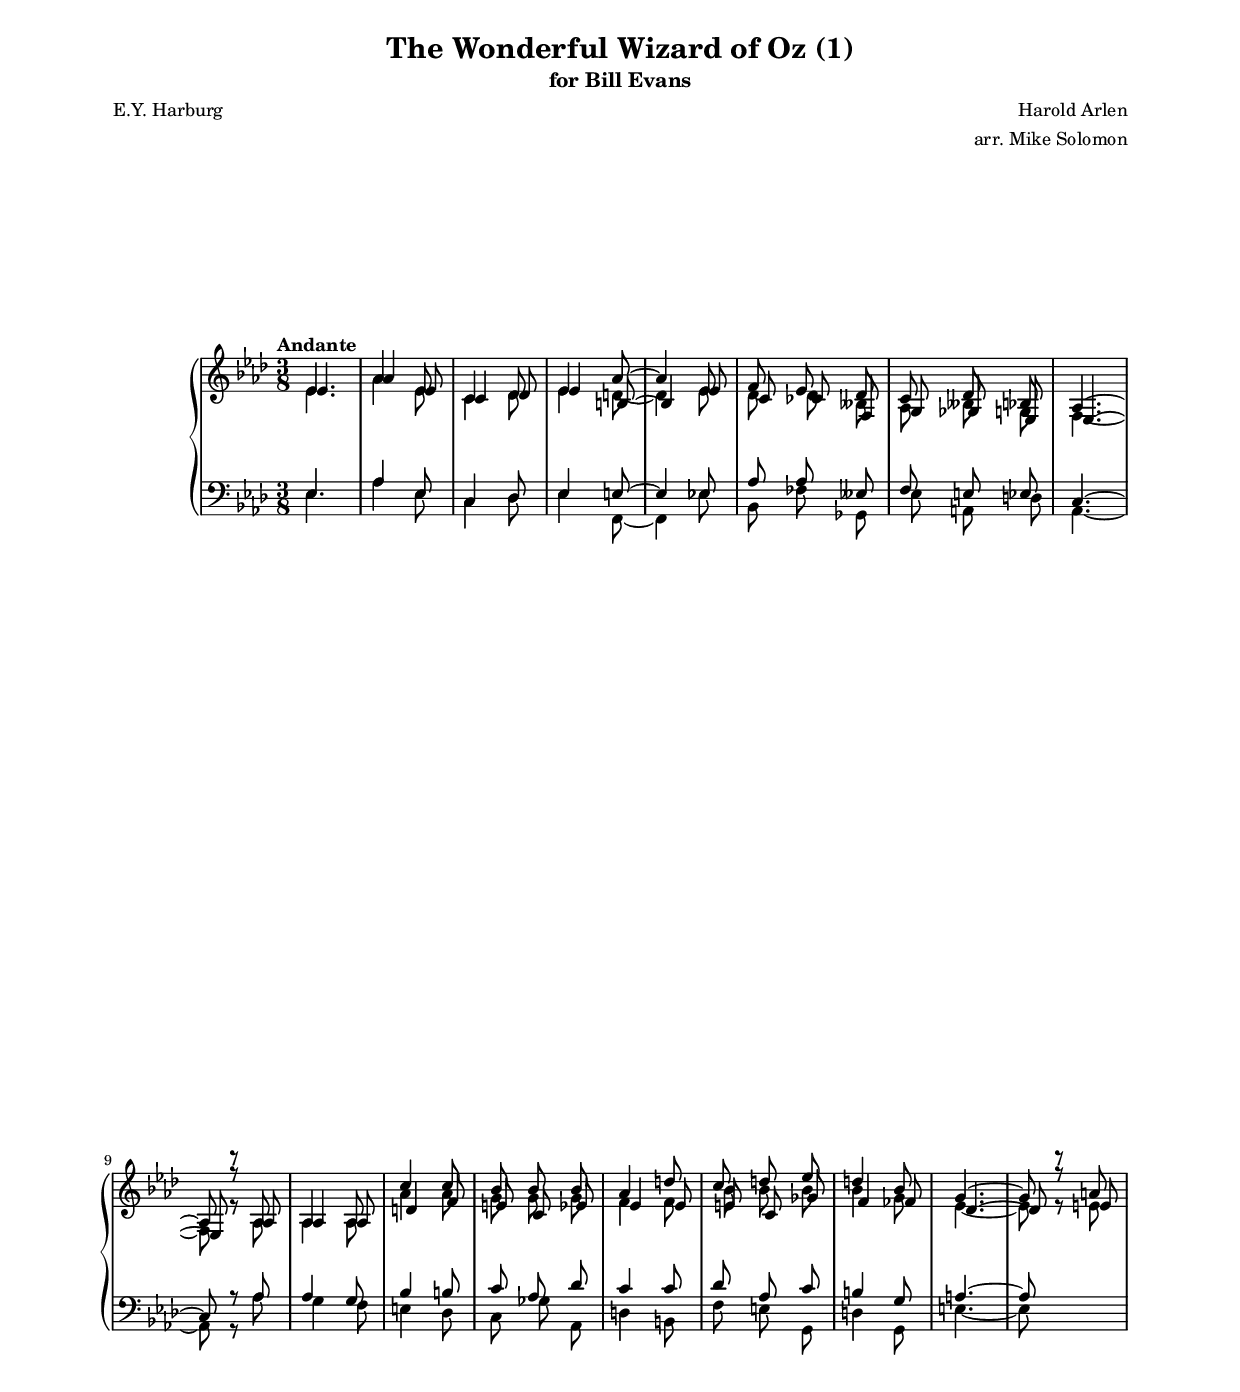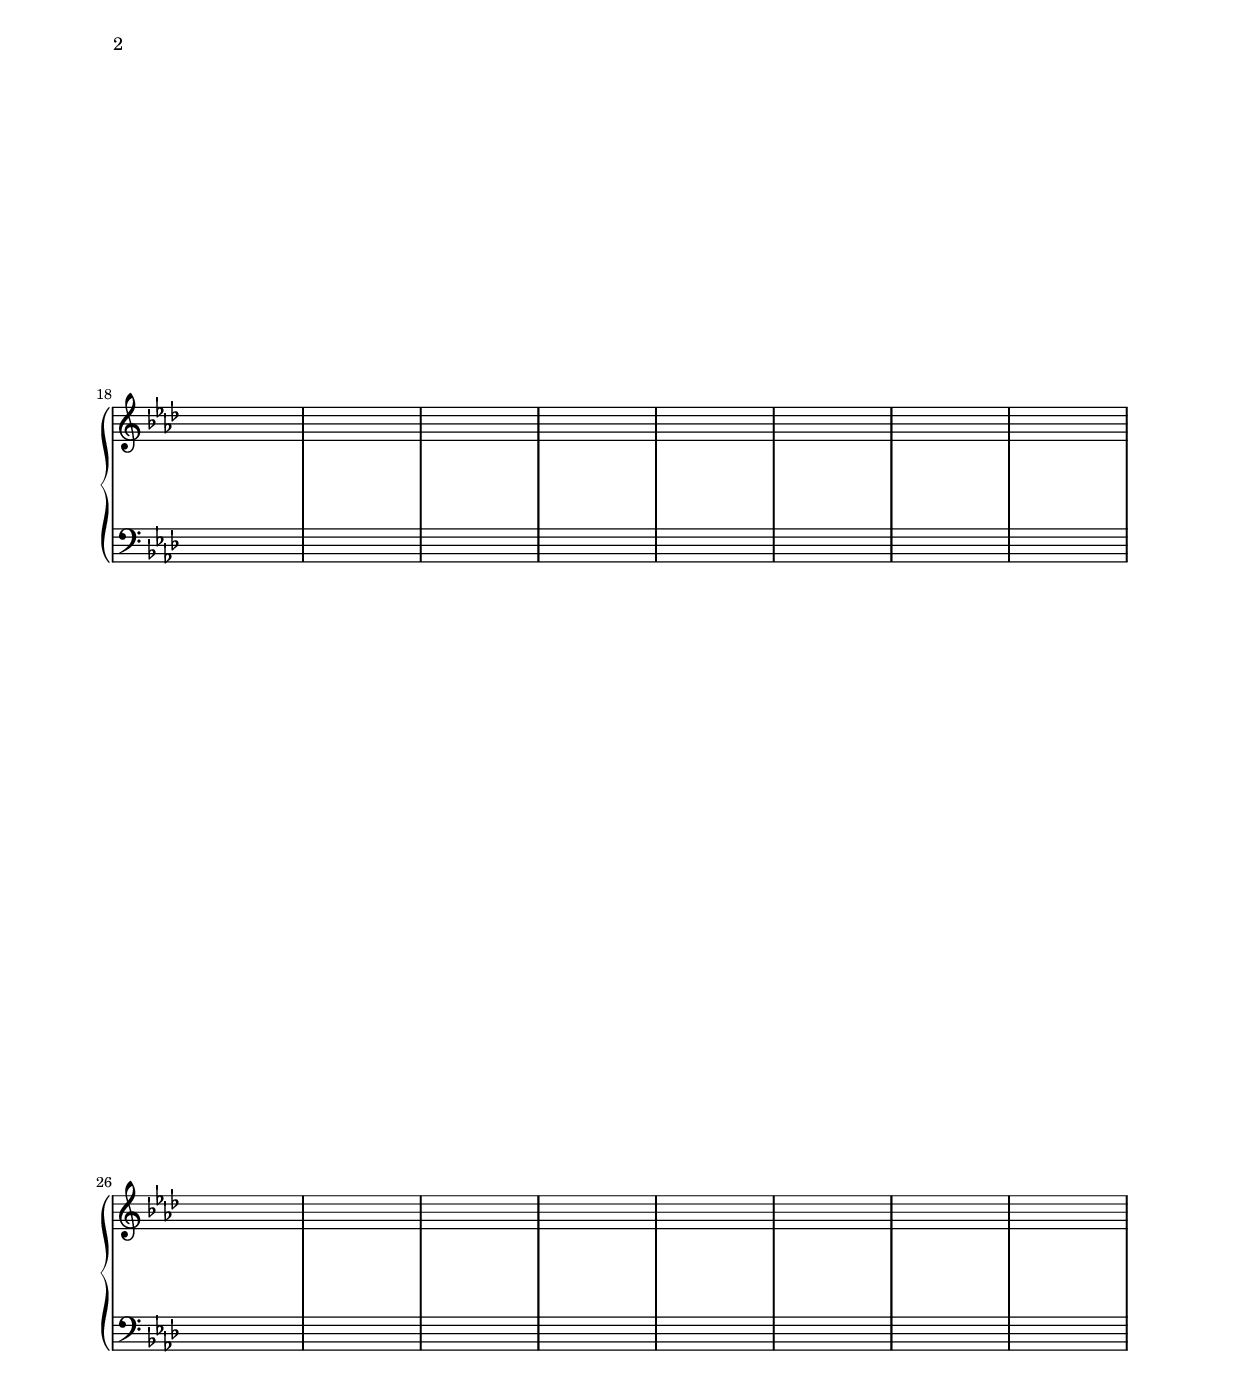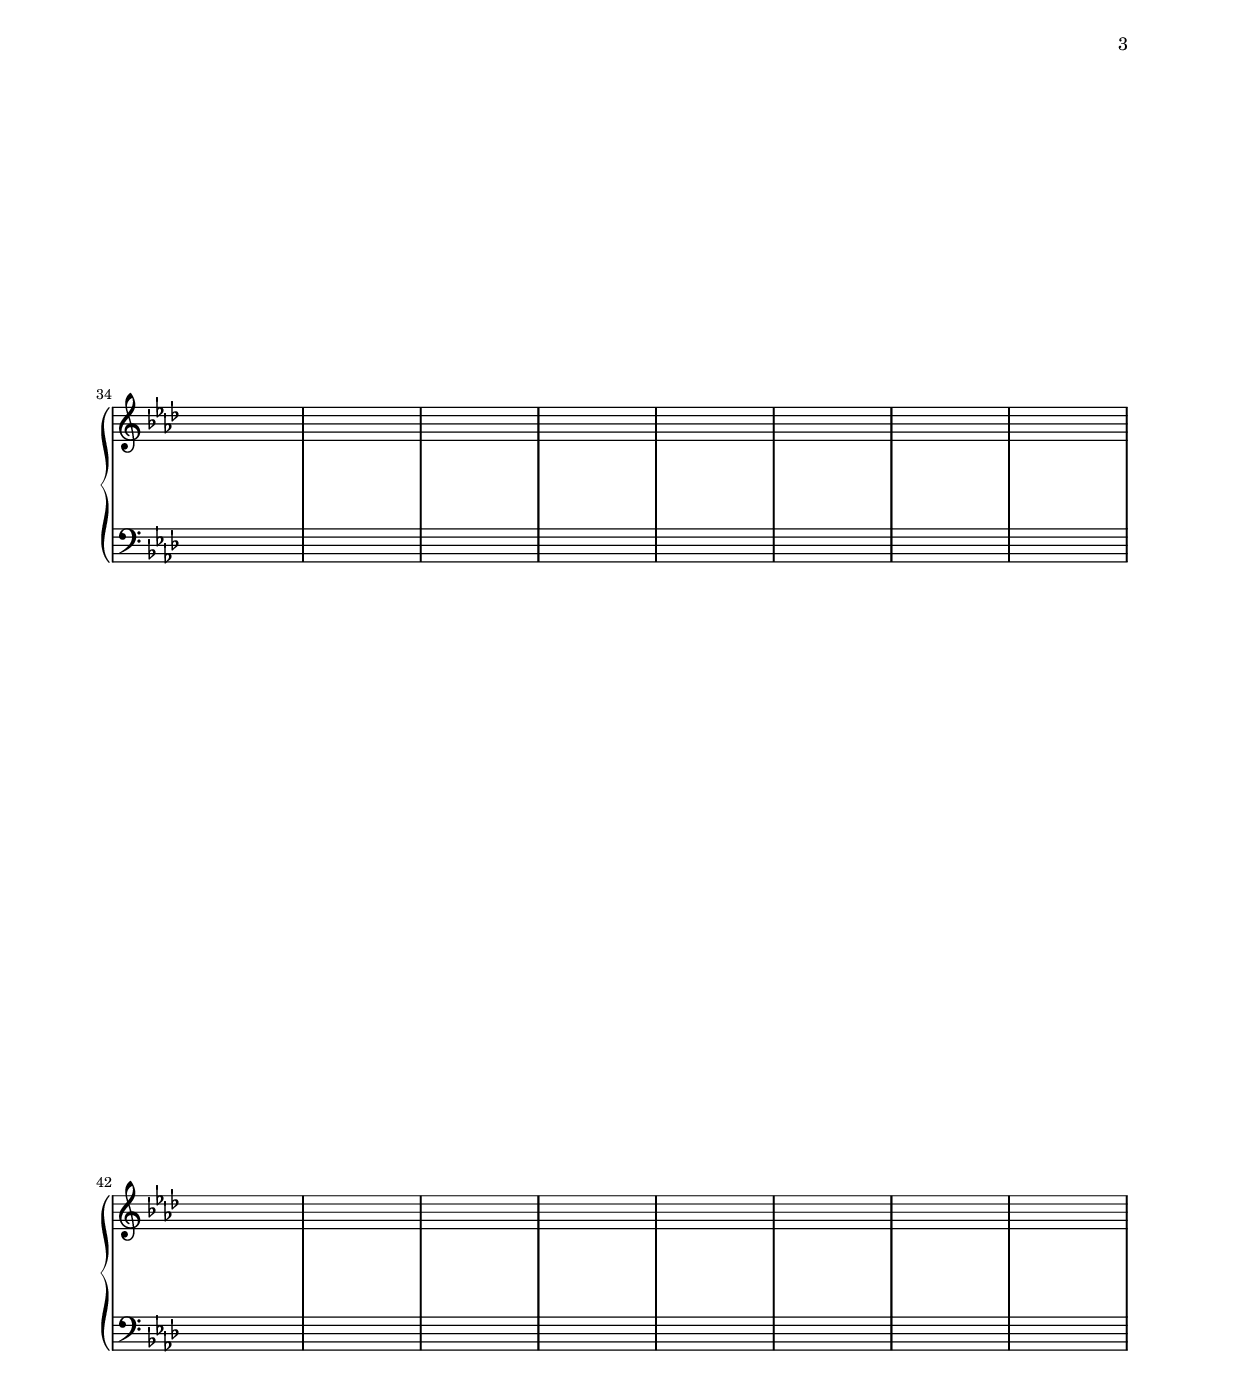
\version "2.17.0"
\include "defs-devel.ly"
#(set-global-staff-size 15.87)
\paper {
  footnote-separator-markup = \markup { \column { " "\override #`(span-factor . 1/5) { \draw-hline } }}
  footnote-padding = 5\mm
  top-system-spacing = #'((basic-distance . 1) (minimum-distance . 0) (padding . 1) (stretchability . 40))
  bottom-system-spacing = #'((basic-distance . 1) (minimum-distance . 0) (padding . 1) (stretchability . 50))
  ragged-right = ##f
  left-margin = 0.75\in
  right-margin = 0.75\in
  top-margin = 0.5\in
  bottom-margin = 0.6\in
  ragged-last-bottom = ##f
  max-systems-per-page = #2
}

\header {
  %title = "wal'dOz"
  title = "The Wonderful Wizard of Oz (1)"
  subtitle = "for Bill Evans"
  %title = "Somewhere Over the Rainbow"
  composer = "Harold Arlen"
  poet = "E.Y. Harburg"
  arranger = "arr. Mike Solomon"
}

marks = {
  \time 3/8
  \tempo "Andante"
}

soprano = \relative c' { \autoBeamOff
  \key aes \major
  ees4. |
  aes4 ees8 |
  c4 des8 |
  ees4 aes8 ~ |
  aes4 ees8 |
  f ees des |
  c des bes |
  aes4. ~ |
  aes8 r aes |
  aes4 aes8 |
  c'4 c8 |
  bes bes bes |
  aes4 d8 |
  c d ees |
  d4 bes8 |
  g4. ~ |
  g8 r a \break |
  s2.*4 \break |   
  s2.*4 \break |   
  s2.*4 \break |   
  s2.*4 \break |   
}

sopranoWords = \lyricmode {
  We're off to see the Wi -- zard.
  The Won -- der -- ful Wi -- zard of Oz.
  We hear he is a wiz of a wiz
  If ev -- er a wiz there was.
}

mezzo = \relative c' { \autoBeamOff
  \key aes \major
  ees4. |
  aes4 ees8 |
  c4 des8 |
  ees4 d8 ~ |
  d4 ees8 |
  des des beses |
  aes beses g |
  f4. ~ |
  f8 r aes |
  aes4 aes8 |
  aes'4 aes8 |
  g g g |
  f4 f8 |
  bes bes bes |
  bes4 g8 |
  ees4. ~ |
  ees8 r e |
  s2.*16 | 
}

mezzoWords = \lyricmode {
  We're off to see the Wi -- zard.
  The Won -- der -- ful Wi -- zard of Oz.
  We hear he is a wiz of a wiz
  If ev -- er a wiz there was.
}

alto = \relative c' { \autoBeamOff
  \key aes \major
  ees4. |
  aes4 ees8 |
  c4 des8 |
  ees4 b8 ~ |
  b4 ees8 |
  c8 ces f, |
  g ges ees |
  ees4. ~ |
  ees8 r aes |
  aes4 aes8 |
  d4 f8 |
  e c ees |
  ees4 ees8 |
  e c ges' |
  f4 fes8 |
  des4. ~ |
  des8 r ees |
  s2.*16 | 
}

altoWords = \lyricmode {
  We're off to see the Wi -- zard.
  The Won -- der -- ful Wi -- zard of Oz.
  We hear he is a wiz of a wiz
  If ev -- er a wiz there was.
}

tenor = \relative c { \autoBeamOff
  \key aes \major
  \clef "treble_8"
  ees4. |
  aes4 ees8 |
  c4 des8 |
  ees4 e8 ~ |
  e4 ees8 |
  aes aes eeses |
  f e ees |
  c4. ~ |
  c8 r aes' |
  aes4 g8 |
  bes4 b8 |
  c8 aes des |
  c4 c8 |
  des aes c |
  b4 g8 |
  a4. ~ |
  a8 s4 |
  s2.*16 | 
}

tenorWords = \lyricmode {
  We're off to see the Wi -- zard.
  The Won -- der -- ful Wi -- zard of Oz.
  We hear he is
}

bass = \relative c { \autoBeamOff
  \key aes \major
  \clef bass
  ees4. |
  aes4 ees8 |
  c4 des8 |
  ees4 f,8 ~ |
  f4 ees'8 |
  bes fes' ges, |
  ees' a, d |
  aes4. ~ |
  aes8 r aes' |
  g4 f8 |
  e4 des8 |
  c ges' aes, |
  d4 b8 |
  f'8 e g, |
  d'4 g,8 |
  e'4. ~ |
  e8 s4 |
  s2.*16 | 
}

bassWords = \lyricmode {
  We're off to see the Wi -- zard.
  The Won -- der -- ful Wi -- zard of Oz.
  We hear he is
}

%%% SCORE
%{
\score {
  \new ChoirStaff <<
    \new Staff \with { instrumentName = #"Marie" %shortInstrumentName = #"M."
} <<
      \new Voice = "soprano" { << { \numericTimeSignature
        \soprano
      } {
        \marks
      } >> }
      \lyricsto "soprano" \new Lyrics {
        \sopranoWords
      }
    >>
    \new Staff \with { instrumentName = #"Elsa" %shortInstrumentName = #"E."
} <<
      \new Voice = "mezzo" { \numericTimeSignature
        \mezzo
      }
      \lyricsto "mezzo" \new Lyrics {
        \mezzoWords
      }
    >>
    \new Staff \with { instrumentName = #"Mike" %shortInstrumentName = #"Mk."
} <<
      \new Voice = "alto" { \numericTimeSignature
        \alto
      }
      \lyricsto "alto" \new Lyrics {
        \altoWords
      }
    >>
    \new Staff \with { instrumentName = #"Ryan" %shortInstrumentName = #"R."
} <<
      \new Voice = "tenor" { \numericTimeSignature
        \tenor
      }
      \lyricsto "tenor" \new Lyrics {
        \tenorWords
      }
    >>
    \new Staff \with { instrumentName = #"Eudes" %shortInstrumentName = #"P." %\markup { \concat { E \super u . } }
} <<
      \new Voice = "bass" { \numericTimeSignature
        \bass
      }
      \lyricsto "bass" \new Lyrics {
        \bassWords
      }
    >>
  >>
  \layout {
    \context {
      \Voice
      \override TextScript #'layer = #6
      \override NoteHead #'layer = #7
      \override Glissando #'breakable = ##t
      \override TupletNumber #'breakable = ##t
      \override TupletBracket #'breakable = ##t
      \remove "Forbid_line_break_engraver"
    }
    \context {
      \Staff
      \consists "Metronome_mark_engraver"
      \override TimeSignature #'style = #'numbered
      \override StaffSymbol #'layer = #4
      \override TimeSignature #'layer = #3
      \override TimeSignature #'whiteout = ##t
    }
    \context {
      \Lyrics
      %\override LyricText #'whiteout = ##t
      \override LyricText #'layer = #6
    }
    \context {
      \Score
      \remove "Metronome_mark_engraver"
      \override NonMusicalPaperColumn #'allow-loose-spacing = ##f
    }
  }
}
%}
%%% piano redux
\score {
  \new PianoStaff <<
    \new Staff <<
      \new Voice = "1" { \voiceOne << \soprano \marks >> }
      \new Voice = "2" { \voiceTwo \mezzo }
      \new Voice = "3" { \voiceThree \alto }
    >>
    \new Staff <<
      \new Voice = "4" { \voiceOne \tenor }
      \new Voice = "5" { \voiceTwo \bass }
    >>
  >>
  \layout {
    \context {
      \Voice
      \override TextScript #'layer = #6
      \override NoteHead #'layer = #7
      \override Glissando #'breakable = ##t
      \override TupletNumber #'breakable = ##t
      \override TupletBracket #'breakable = ##t
      \remove "Forbid_line_break_engraver"
    }
    \context {
      \Staff
      \consists "Metronome_mark_engraver"
      \override TimeSignature #'style = #'numbered
      \override StaffSymbol #'layer = #4
      \override TimeSignature #'layer = #3
      \override TimeSignature #'whiteout = ##t
    }
    \context {
      \Lyrics
      %\override LyricText #'whiteout = ##t
      \override LyricText #'layer = #6
    }
    \context {
      \Score
      \remove "Metronome_mark_engraver"
      \override NonMusicalPaperColumn #'allow-loose-spacing = ##f
    }
  }
}

%%% MIDI

\score {
  \new ChoirStaff <<
    \new Staff \with { instrumentName = #"Marie" %shortInstrumentName = #"M."
} <<
      \new Voice = "soprano" { << { \numericTimeSignature
        \soprano
      } {
        \marks
      } >> }
      \lyricsto "soprano" \new Lyrics {
        \sopranoWords
      }
    >>
    \new Staff \with { instrumentName = #"Elsa" %shortInstrumentName = #"E."
} <<
      \new Voice = "mezzo" { \numericTimeSignature
        \mezzo
      }
      \lyricsto "mezzo" \new Lyrics {
        \mezzoWords
      }
    >>
    \new Staff \with { instrumentName = #"Mike" %shortInstrumentName = #"Mk."
} <<
      \new Voice = "alto" { \numericTimeSignature
        \alto
      }
      \lyricsto "alto" \new Lyrics {
        \altoWords
      }
    >>
    \new Staff \with { instrumentName = #"Ryan" %shortInstrumentName = #"R."
} <<
      \new Voice = "tenor" { \numericTimeSignature
        \tenor
      }
      \lyricsto "tenor" \new Lyrics {
        \tenorWords
      }
    >>
    \new Staff \with { instrumentName = #"Eudes" %shortInstrumentName = #"P." %\markup { \concat { E \super u . } }
} <<
      \new Voice = "bass" { \numericTimeSignature
        \bass
      }
      \lyricsto "bass" \new Lyrics {
        \bassWords
      }
    >>
  >>
  \midi {}
}
